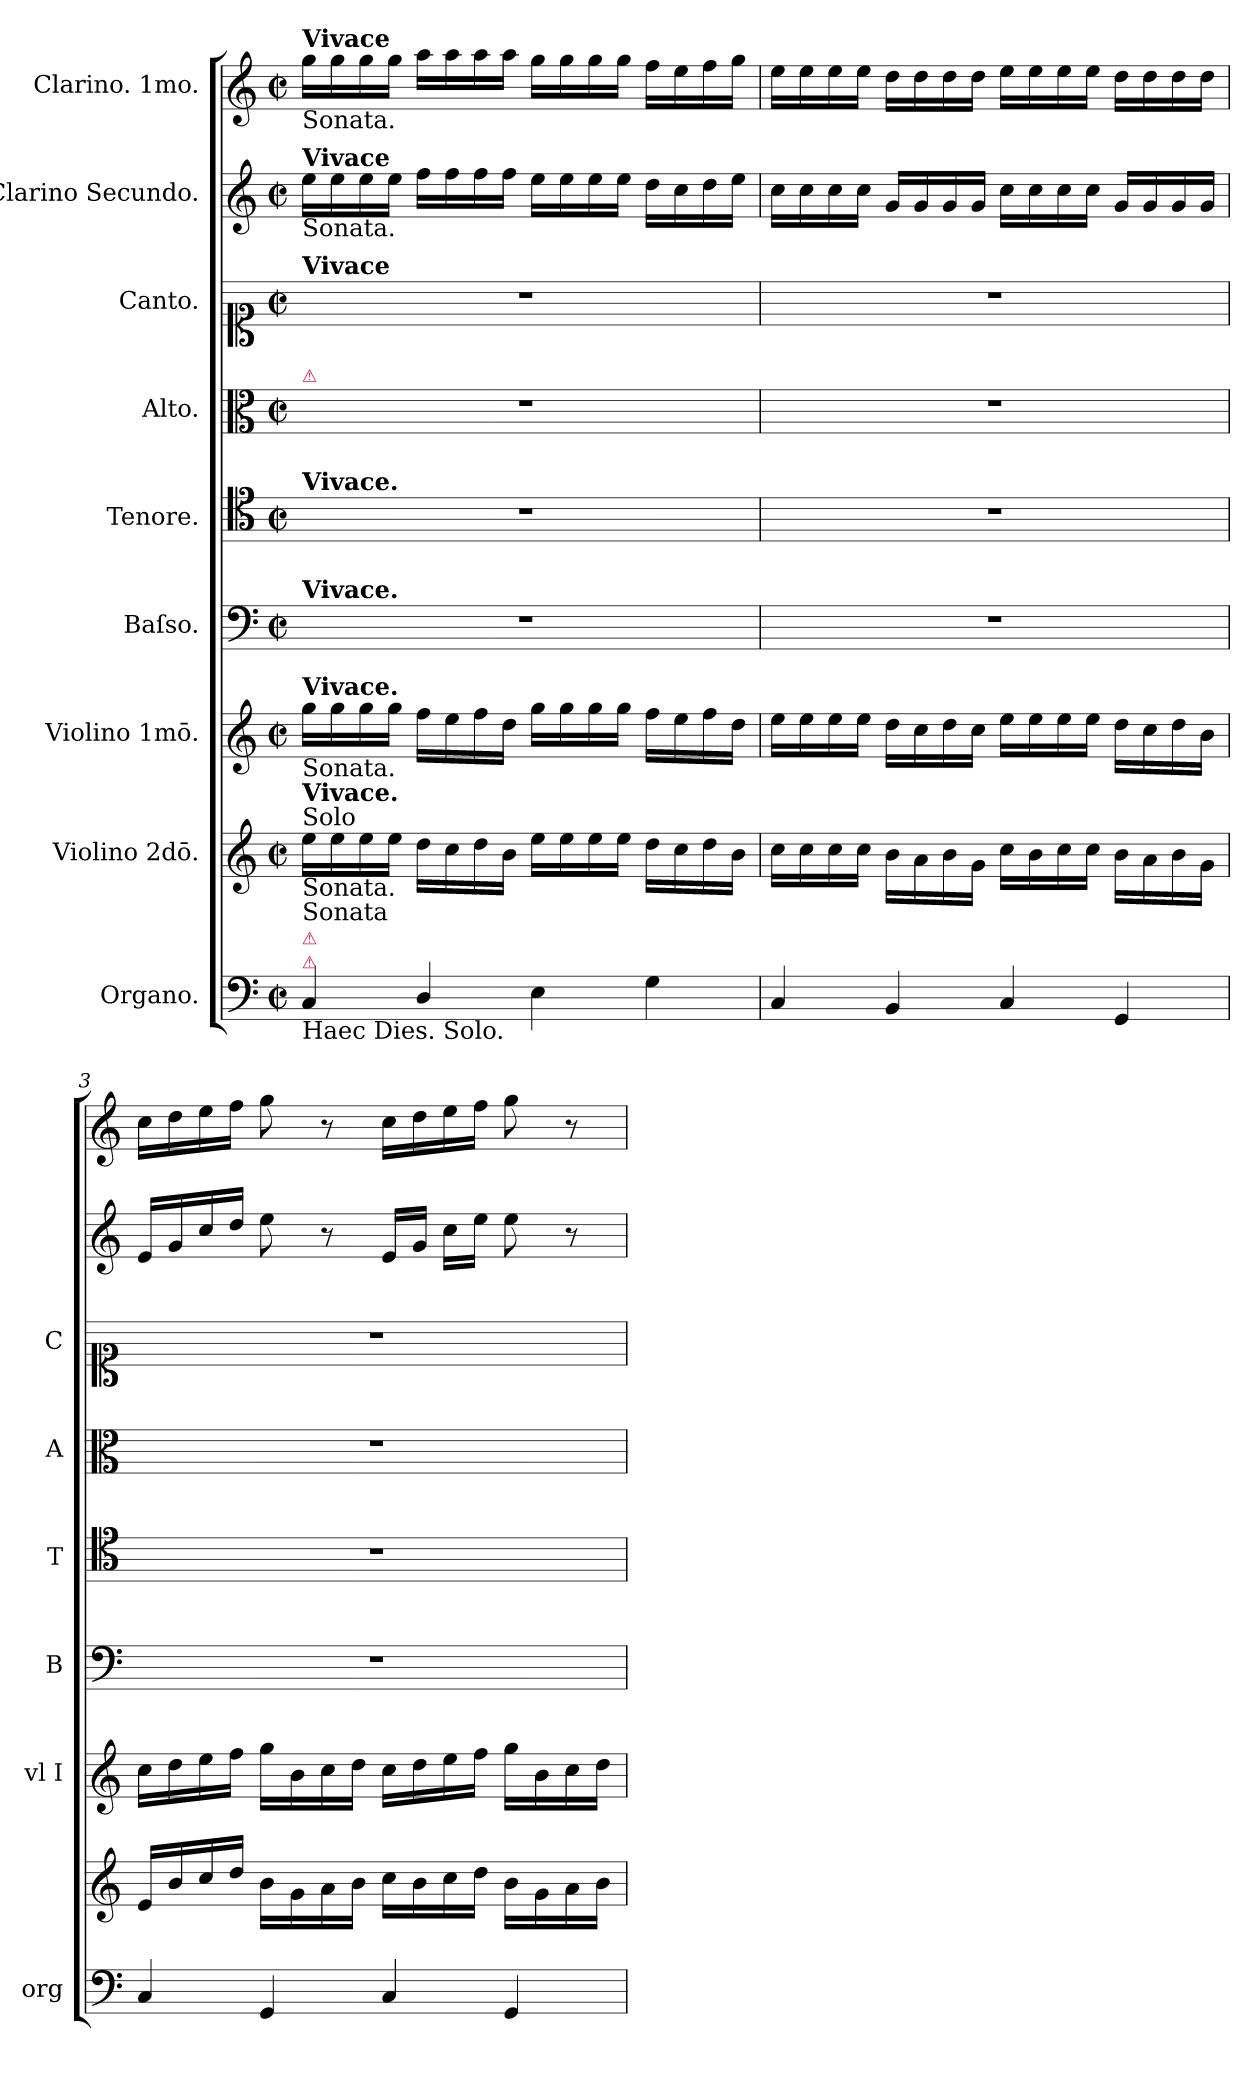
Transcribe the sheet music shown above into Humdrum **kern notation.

**kern	**kern	**kern	**kern	**kern	**kern	**kern	**kern	**kern
*part9	*part8	*part7	*part6	*part5	*part4	*part3	*part2	*part1
*staff9	*staff8	*staff7	*staff6	*staff5	*staff4	*staff3	*staff2	*staff1
*I"Organo.	*I"Violino 2dō.	*I"Violino 1mō.	*I"Baſso.	*I"Tenore.	*I"Alto.	*I"Canto.	*I"Clarino Secundo.	*I"Clarino. 1mo.
*I'org	*	*I'vl I	*I'B	*I'T	*I'A	*I'C	*	*
*clefF4	*clefG2	*clefG2	*clefF4	*clefC4	*clefC3	*clefC1	*clefG2	*clefG2
*k[]	*k[]	*k[]	*k[]	*k[]	*k[]	*k[]	*k[]	*k[]
*C:	*C:	*C:	*C:	*C:	*C:	*C:	*C:	*C:
*M2/2	*M2/2	*M2/2	*M2/2	*M2/2	*M2/2	*M2/2	*M2/2	*M2/2
*met(c|)	*met(c|)	*met(c|)	*met(c|)	*met(c|)	*met(c|)	*met(c|)	*met(c|)	*met(c|)
=1	=1	=1	=1	=1	=1	=1	=1	=1
!	!	!	!	!	!	!	!	!LO:TX:b:t=Sonata.
!	!	!	!	!	!	!	!	!LO:TX:a:B:t=Vivace
!	!	!	!	!	!	!	!LO:TX:b:t=Sonata.	!
!	!	!	!	!	!	!	!LO:TX:a:B:t=Vivace	!
!	!	!	!	!	!	!LO:TX:a:B:t=Vivace	!	!
!	!	!	!	!	!LO:TX:a:color=crimson:t=⚠	!	!	!
!	!	!	!	!LO:TX:a:B:t=Vivace.	!	!	!	!
!	!	!	!LO:TX:a:B:t=Vivace.	!	!	!	!	!
!	!	!LO:TX:b:t=Sonata.	!	!	!	!	!	!
!	!	!LO:TX:a:B:t=Vivace.	!	!	!	!	!	!
!	!LO:TX:a:t=Solo	!	!	!	!	!	!	!
!	!LO:TX:b:t=Sonata.	!	!	!	!	!	!	!
!	!LO:TX:a:B:t=Vivace.	!	!	!	!	!	!	!
!LO:TX:a:color=crimson:t=⚠	!	!	!	!	!	!	!	!
!LO:TX:a:color=crimson:t=⚠	!	!	!	!	!	!	!	!
!LO:TX:a:t=Sonata	!	!	!	!	!	!	!	!
!LO:TX:b:t=Haec Dies. Solo.	!	!	!	!	!	!	!	!
4C/	16ee\LL	16gg\LL	1r	1r	1r	1r	16ee\LL	16gg\LL
.	16ee\	16gg\	.	.	.	.	16ee\	16gg\
.	16ee\	16gg\	.	.	.	.	16ee\	16gg\
.	16ee\JJ	16gg\JJ	.	.	.	.	16ee\JJ	16gg\JJ
4D/	16dd\LL	16ff\LL	.	.	.	.	16ff\LL	16aa\LL
.	16cc\	16ee\	.	.	.	.	16ff\	16aa\
.	16dd\	16ff\	.	.	.	.	16ff\	16aa\
.	16b\JJ	16dd\JJ	.	.	.	.	16ff\JJ	16aa\JJ
4E\	16ee\LL	16gg\LL	.	.	.	.	16ee\LL	16gg\LL
.	16ee\	16gg\	.	.	.	.	16ee\	16gg\
.	16ee\	16gg\	.	.	.	.	16ee\	16gg\
.	16ee\JJ	16gg\JJ	.	.	.	.	16ee\JJ	16gg\JJ
4G\	16dd\LL	16ff\LL	.	.	.	.	16dd\LL	16ff\LL
.	16cc\	16ee\	.	.	.	.	16cc\	16ee\
.	16dd\	16ff\	.	.	.	.	16dd\	16ff\
.	16b\JJ	16dd\JJ	.	.	.	.	16ee\JJ	16gg\JJ
=2	=2	=2	=2	=2	=2	=2	=2	=2
4C/	16cc\LL	16ee\LL	1r	1r	1r	1r	16cc\LL	16ee\LL
.	16cc\	16ee\	.	.	.	.	16cc\	16ee\
.	16cc\	16ee\	.	.	.	.	16cc\	16ee\
.	16cc\JJ	16ee\JJ	.	.	.	.	16cc\JJ	16ee\JJ
4BB/	16b\LL	16dd\LL	.	.	.	.	16g/LL	16dd\LL
.	16a\	16cc\	.	.	.	.	16g/	16dd\
.	16b\	16dd\	.	.	.	.	16g/	16dd\
.	16g\JJ	16cc\JJ	.	.	.	.	16g/JJ	16dd\JJ
4C/	16cc\LL	16ee\LL	.	.	.	.	16cc\LL	16ee\LL
.	16b\	16ee\	.	.	.	.	16cc\	16ee\
.	16cc\	16ee\	.	.	.	.	16cc\	16ee\
.	16cc\JJ	16ee\JJ	.	.	.	.	16cc\JJ	16ee\JJ
4GG/	16b\LL	16dd\LL	.	.	.	.	16g/LL	16dd\LL
.	16a\	16cc\	.	.	.	.	16g/	16dd\
.	16b\	16dd\	.	.	.	.	16g/	16dd\
.	16g\JJ	16b\JJ	.	.	.	.	16g/JJ	16dd\JJ
=3	=3	=3	=3	=3	=3	=3	=3	=3
4C/	16e/LL	16cc\LL	1r	1r	1r	1r	16e/LL	16cc\LL
.	16b/	16dd\	.	.	.	.	16g/	16dd\
.	16cc/	16ee\	.	.	.	.	16cc/	16ee\
.	16dd/JJ	16ff\JJ	.	.	.	.	16dd/JJ	16ff\JJ
4GG/	16b\LL	16gg\LL	.	.	.	.	8ee\	8gg\
.	16g\	16b\	.	.	.	.	.	.
.	16a\	16cc\	.	.	.	.	8r	8r
.	16b\JJ	16dd\JJ	.	.	.	.	.	.
4C/	16cc\LL	16cc\LL	.	.	.	.	16e/LL	16cc\LL
.	16b\	16dd\	.	.	.	.	16g/JJ	16dd\
.	16cc\	16ee\	.	.	.	.	16cc\LL	16ee\
.	16dd\JJ	16ff\JJ	.	.	.	.	16ee\JJ	16ff\JJ
4GG/	16b\LL	16gg\LL	.	.	.	.	8ee\	8gg\
.	16g\	16b\	.	.	.	.	.	.
.	16a\	16cc\	.	.	.	.	8r	8r
.	16b\JJ	16dd\JJ	.	.	.	.	.	.
=	=	=	=	=	=	=	=	=
*-	*-	*-	*-	*-	*-	*-	*-	*-
